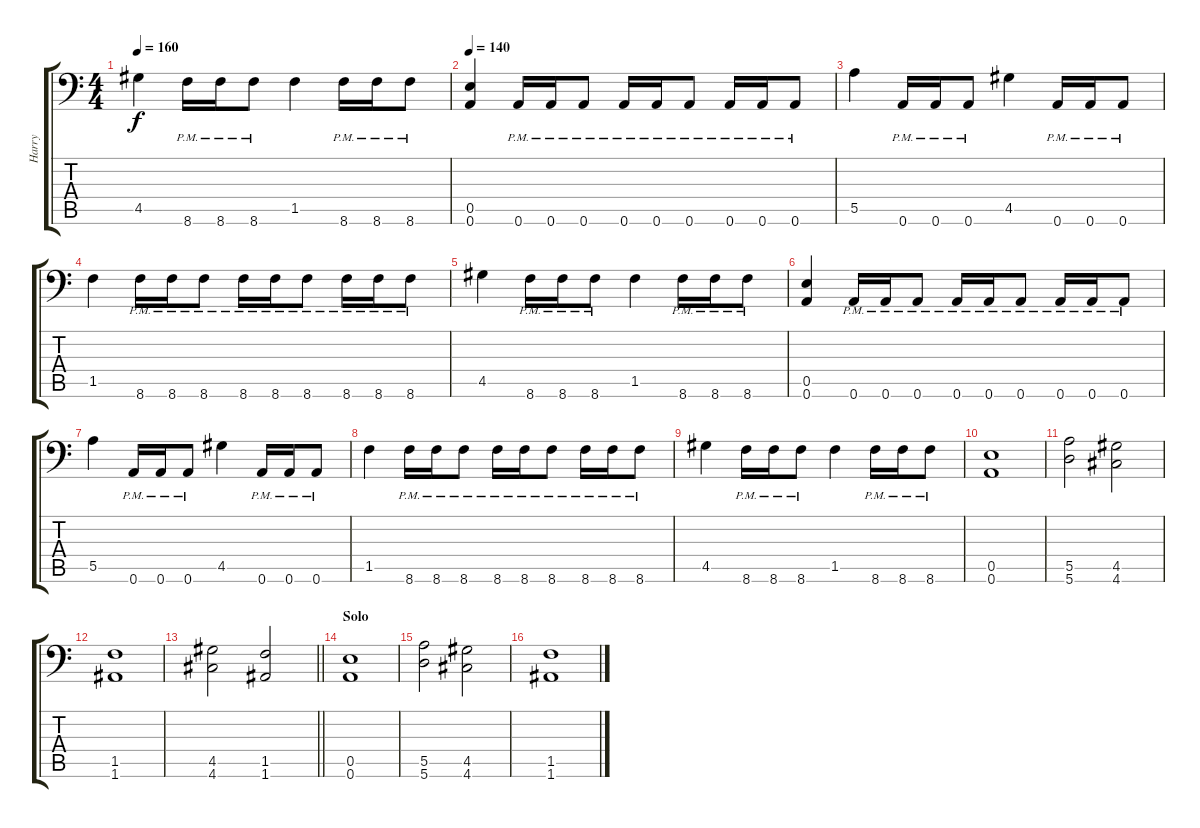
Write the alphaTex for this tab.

\track ("Harry" "Harry") {instrument distortionguitar}
\staff {score tabs}
\tuning (B3 Gb3 D3 A2 E2 A1) {hide}
\ts (4 4)
\tempo 160
\clef f4
\ks c
4.5.4{dy f} 8.6{pm}.16 8.6{pm}.16 8.6{pm}.8 1.5.4 8.6{pm}.16 8.6{pm}.16 8.6{pm}.8 |
\tempo 140
(0.5 0.6).4 0.6{pm}.16 0.6{pm}.16 0.6{pm}.8 0.6{pm}.16 0.6{pm}.16 0.6{pm}.8 0.6{pm}.16 0.6{pm}.16 0.6{pm}.8 |
5.5.4 0.6{pm}.16 0.6{pm}.16 0.6{pm}.8 4.5.4 0.6{pm}.16 0.6{pm}.16 0.6{pm}.8 |
1.5.4 8.6{pm}.16 8.6{pm}.16 8.6{pm}.8 8.6{pm}.16 8.6{pm}.16 8.6{pm}.8 8.6{pm}.16 8.6{pm}.16 8.6{pm}.8 |
4.5.4 8.6{pm}.16 8.6{pm}.16 8.6{pm}.8 1.5.4 8.6{pm}.16 8.6{pm}.16 8.6{pm}.8 |
(0.5 0.6).4 0.6{pm}.16 0.6{pm}.16 0.6{pm}.8 0.6{pm}.16 0.6{pm}.16 0.6{pm}.8 0.6{pm}.16 0.6{pm}.16 0.6{pm}.8 |
5.5.4 0.6{pm}.16 0.6{pm}.16 0.6{pm}.8 4.5.4 0.6{pm}.16 0.6{pm}.16 0.6{pm}.8 |
1.5.4 8.6{pm}.16 8.6{pm}.16 8.6{pm}.8 8.6{pm}.16 8.6{pm}.16 8.6{pm}.8 8.6{pm}.16 8.6{pm}.16 8.6{pm}.8 |
4.5.4 8.6{pm}.16 8.6{pm}.16 8.6{pm}.8 1.5.4 8.6{pm}.16 8.6{pm}.16 8.6{pm}.8 |
(0.5 0.6).1 |
(5.5 5.6).2 (4.5 4.6).2 |
(1.5 1.6).1 |
\barLineRight lightlight
(4.5 4.6).2 (1.5 1.6).2 |
\section ("" "Solo")
(0.5 0.6).1 |
(5.5 5.6).2 (4.5 4.6).2 |
(1.5 1.6).1
